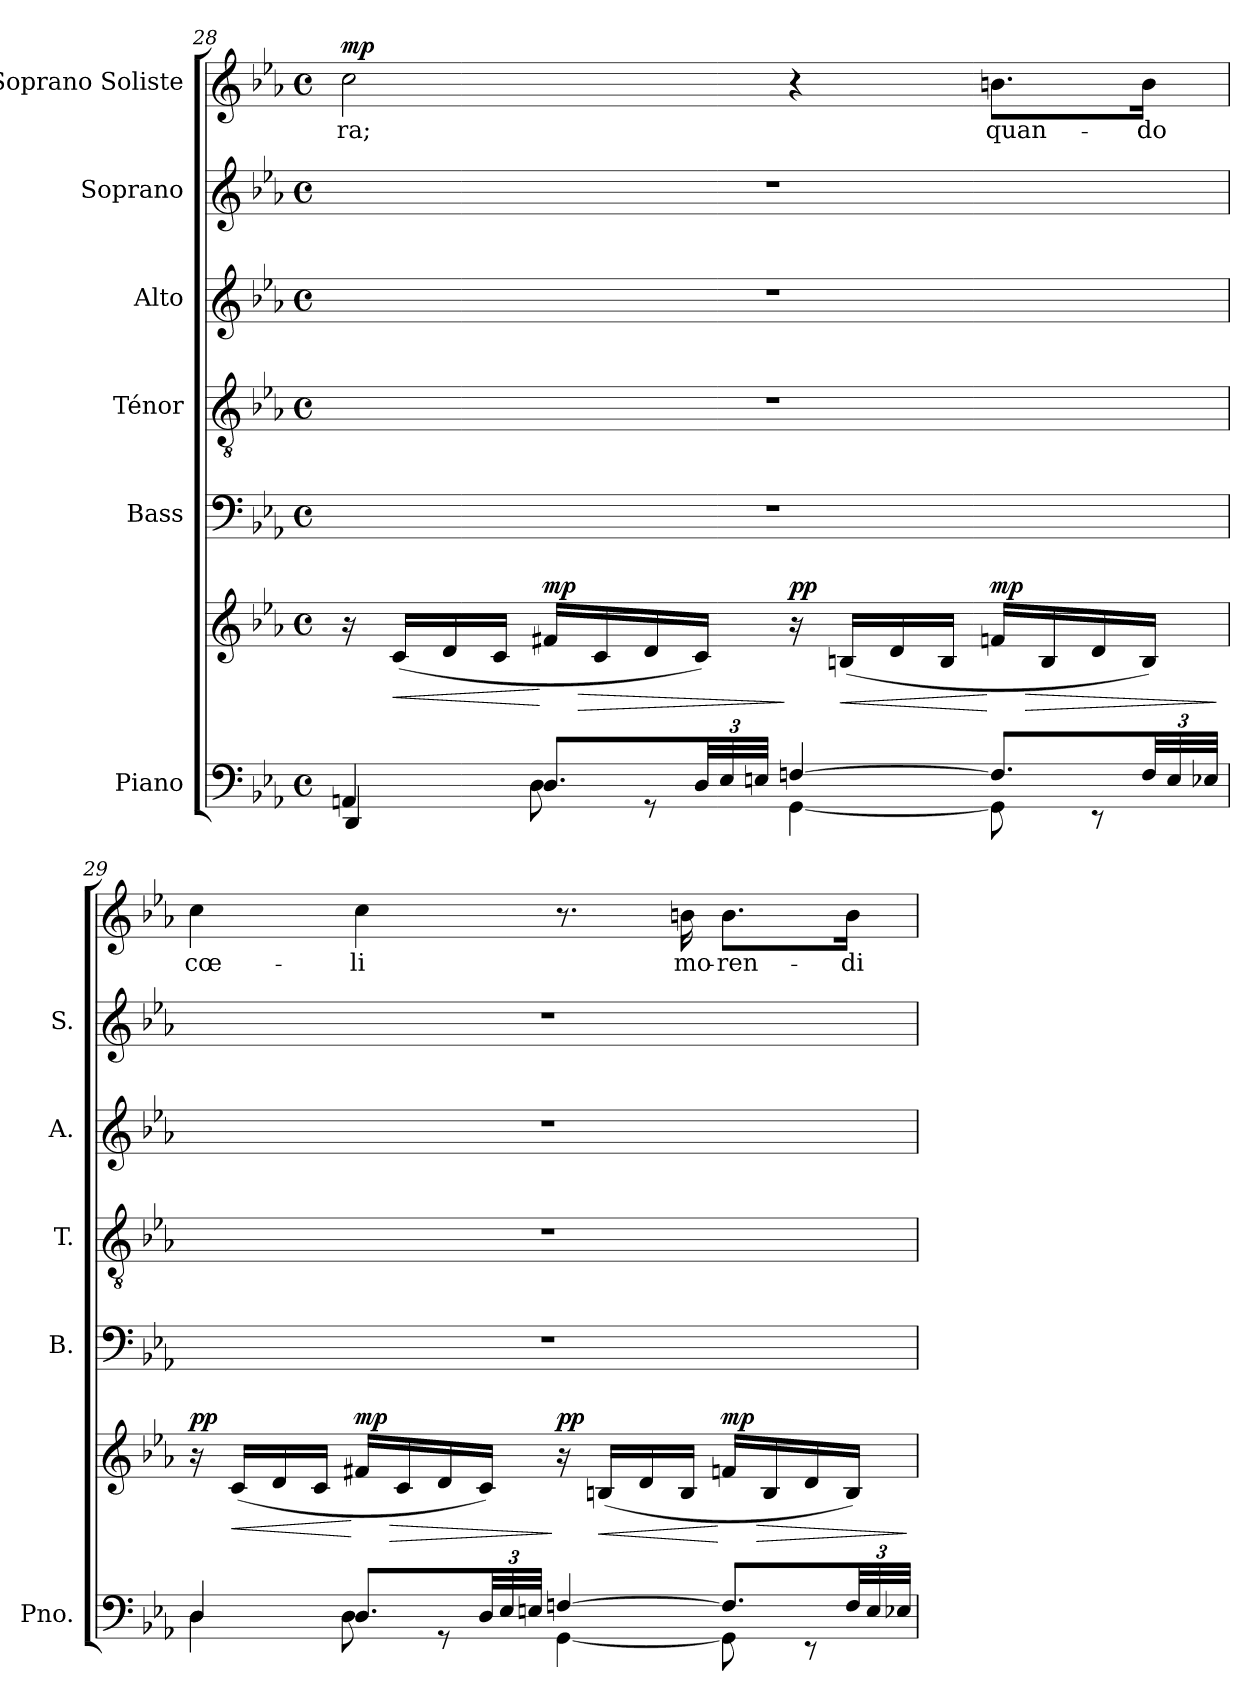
**kern	**kern	**dynam	**kern	**kern	**kern	**kern	**kern	**text	**dynam
*part6	*part6	*part6	*part5	*part4	*part3	*part2	*part1	*part1	*part1
*staff7	*staff6	*staff6/7	*staff5	*staff4	*staff3	*staff2	*staff1	*staff1	*staff1
*I"Piano	*	*	*I"Bass	*I"Ténor	*I"Alto	*I"Soprano	*I"Soprano Soliste	*	*
*I'Pno.	*	*	*I'B.	*I'T.	*I'A.	*I'S.	*	*	*
!!LO:LB:g=z
*clefF4	*clefG2	*	*clefF4	*clefGv2	*clefG2	*clefG2	*clefG2	*	*
*	*	*	*	*	*ITrd2c3	*	*	*	*
*k[b-e-a-]	*k[b-e-a-]	*	*k[b-e-a-]	*k[b-e-a-]	*k[]	*k[b-e-a-]	*k[b-e-a-]	*	*
*M4/4	*M4/4	*	*M4/4	*M4/4	*M4/4	*M4/4	*M4/4	*	*
*met(c)	*met(c)	*	*met(c)	*met(c)	*met(c)	*met(c)	*met(c)	*	*
=28	=28	=28	=28	=28	=28	=28	=28	=28	=28
*^	*	*	*	*	*	*	*	*	*
!	!	!	!	!	!	!	!	!	!	!LO:DY:a
4AAn/	4DD/	16r	.	1r	1r	1r	1r	2cc\	-ra;	mp
!	!	!	!LO:HP:b	!	!	!	!	!	!	!
.	.	(16c/LL	<	.	.	.	.	.	.	.
.	.	16d/	.	.	.	.	.	.	.	.
.	.	16c/JJ	.	.	.	.	.	.	.	.
!	!	!	!LO:HP:n=1:b	!	!	!	!	!	!	!
!	!	!	!LO:DY:n=1:a	!	!	!	!	!	!	!
8.D/L	8D\	16f#X/LL	[ > mp	.	.	.	.	.	.	.
.	.	16c/	.	.	.	.	.	.	.	.
.	8r	16d/	.	.	.	.	.	.	.	.
*Xbrackettup	*	*	*	*	*	*	*	*	*	*
48D/LL	.	16c/JJ)	.	.	.	.	.	.	.	.
48E-/	.	.	.	.	.	.	.	.	.	.
48En/JJJ	.	.	.	.	.	.	.	.	.	.
!	!	!	!LO:DY:n=2:a	!	!	!	!	!	!	!
[4Fn/	[4GG\	16r	] pp	.	.	.	.	4r	.	.
!	!	!	!LO:HP:b	!	!	!	!	!	!	!
.	.	(16Bn/LL	<	.	.	.	.	.	.	.
.	.	16d/	.	.	.	.	.	.	.	.
.	.	16B/JJ	.	.	.	.	.	.	.	.
!	!	!	!LO:HP:n=1:b	!	!	!	!	!	!	!
!	!	!	!LO:DY:n=3:a	!	!	!	!	!	!	!
8.F/L]	8GG\]	16fn/LL	[ > mp	.	.	.	.	8.bn\L	quan-	.
.	.	16B/	.	.	.	.	.	.	.	.
.	8r	16d/	.	.	.	.	.	.	.	.
48F/LL	.	16B/JJ)	.	.	.	.	.	16b\Jk	-do	.
48E/	.	.	.	.	.	.	.	.	.	.
48E-X/JJJ	.	.	.	.	.	.	.	.	.	.
*v	*v	*	*	*	*	*	*	*	*	*
.	.	]	.	.	.	.	.	.	.
=29	=29	=29	=29	=29	=29	=29	=29	=29	=29
*^	*	*	*	*	*	*	*	*	*
!	!	!	!LO:DY:a	!	!	!	!	!	!	!
4D/	4D\	16r	pp	1r	1r	1r	1r	4cc\	cœ-	.
!	!	!	!LO:HP:b	!	!	!	!	!	!	!
.	.	(16c/LL	<	.	.	.	.	.	.	.
.	.	16d/	.	.	.	.	.	.	.	.
.	.	16c/JJ	.	.	.	.	.	.	.	.
!	!	!	!LO:HP:n=1:b	!	!	!	!	!	!	!
!	!	!	!LO:DY:n=1:a	!	!	!	!	!	!	!
8.D/L	8D\	16f#X/LL	[ > mp	.	.	.	.	4cc\	-li	.
.	.	16c/	.	.	.	.	.	.	.	.
.	8r	16d/	.	.	.	.	.	.	.	.
48D/LL	.	16c/JJ)	.	.	.	.	.	.	.	.
48E-/	.	.	.	.	.	.	.	.	.	.
48En/JJJ	.	.	.	.	.	.	.	.	.	.
!	!	!	!LO:DY:n=2:a	!	!	!	!	!	!	!
[4Fn/	[4GG\	16r	] pp	.	.	.	.	8.r	.	.
!	!	!	!LO:HP:b	!	!	!	!	!	!	!
.	.	(16Bn/LL	<	.	.	.	.	.	.	.
.	.	16d/	.	.	.	.	.	.	.	.
.	.	16B/JJ	.	.	.	.	.	16bn\	mo-	.
!	!	!	!LO:HP:n=1:b	!	!	!	!	!	!	!
!	!	!	!LO:DY:n=3:a	!	!	!	!	!	!	!
8.F/L]	8GG\]	16fn/LL	[ > mp	.	.	.	.	8.b\L	-ren-	.
.	.	16B/	.	.	.	.	.	.	.	.
.	8r	16d/	.	.	.	.	.	.	.	.
48F/LL	.	16B/JJ)	.	.	.	.	.	16b\Jk	-di	.
48E/	.	.	.	.	.	.	.	.	.	.
48E-X/JJJ	.	.	.	.	.	.	.	.	.	.
*v	*v	*	*	*	*	*	*	*	*	*
.	.	]	.	.	.	.	.	.	.
=	=	=	=	=	=	=	=	=	=
*-	*-	*-	*-	*-	*-	*-	*-	*-	*-
